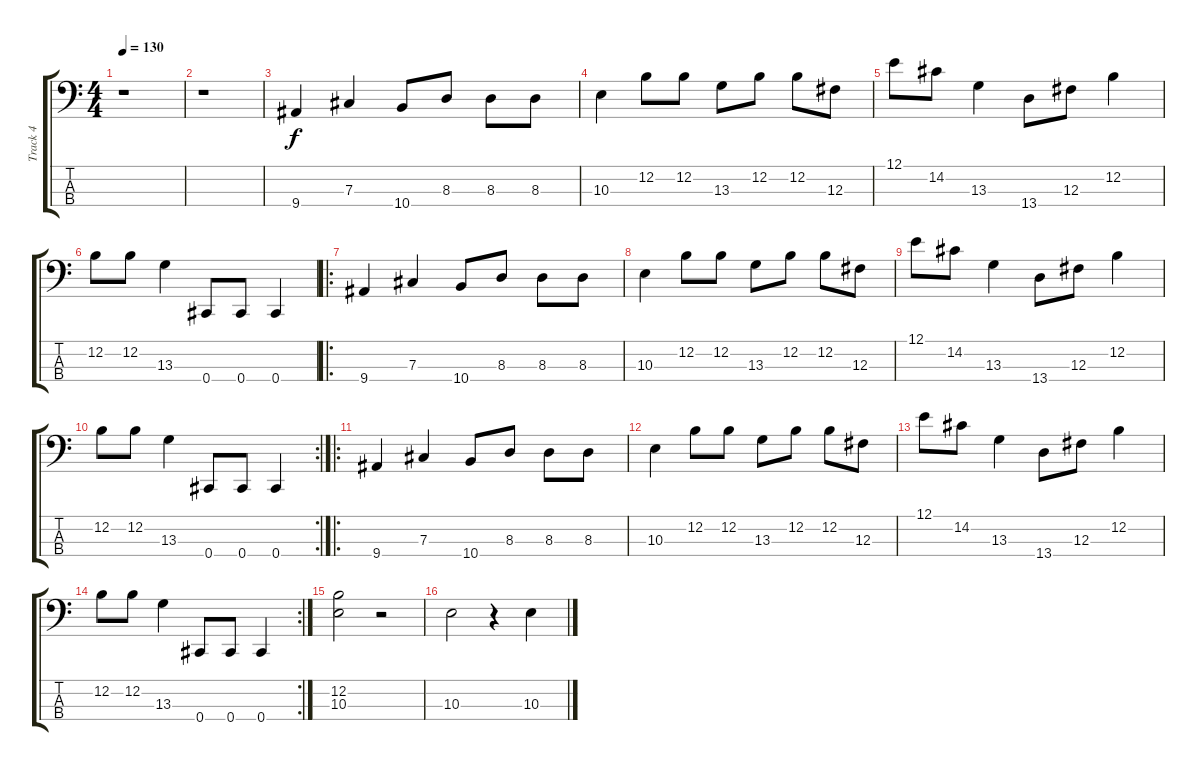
\track ("Track 4" "Track 4") {instrument fretlessbass}
\staff {score tabs}
\tuning (E2 B1 Gb1 Db1) {hide}
\ts (4 4)
\tempo 130
\clef f4
\ks c
r.1{dy f} |
r.1 |
9.4.4 7.3.4 10.4.8 8.3.8 8.3.8 8.3.8 |
10.3.4 12.2.8 12.2.8 13.3.8 12.2.8 12.2.8 12.3.8 |
12.1.8 14.2.8 13.3.4 13.4.8 12.3.8 12.2.4 |
12.2.8 12.2.8 13.3.4 0.4.8 0.4.8 0.4.4 |
\ro
9.4.4 7.3.4 10.4.8 8.3.8 8.3.8 8.3.8 |
10.3.4 12.2.8 12.2.8 13.3.8 12.2.8 12.2.8 12.3.8 |
12.1.8 14.2.8 13.3.4 13.4.8 12.3.8 12.2.4 |
\rc 2
12.2.8 12.2.8 13.3.4 0.4.8 0.4.8 0.4.4 |
\ro
9.4.4 7.3.4 10.4.8 8.3.8 8.3.8 8.3.8 |
10.3.4 12.2.8 12.2.8 13.3.8 12.2.8 12.2.8 12.3.8 |
12.1.8 14.2.8 13.3.4 13.4.8 12.3.8 12.2.4 |
\rc 2
12.2.8 12.2.8 13.3.4 0.4.8 0.4.8 0.4.4 |
(12.2 10.3).2 r.2 |
10.3.2 r.4 10.3.4
